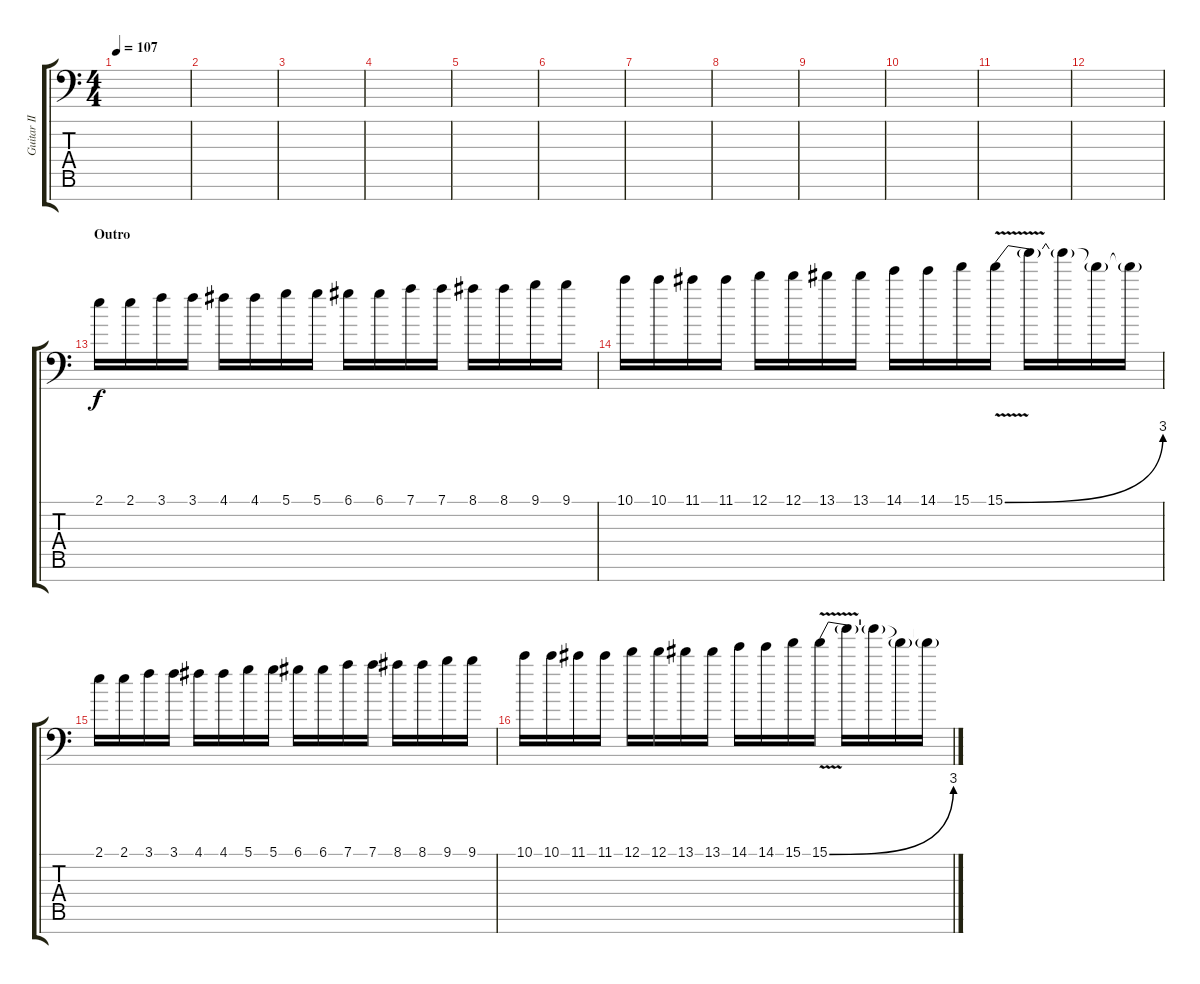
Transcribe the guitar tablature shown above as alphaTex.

\track ("Guitar II" "Guitar II") {instrument distortionguitar}
\staff {score tabs}
\tuning (D4 A3 F3 C3 G2 D2 A1) {hide}
\ts (4 4)
\tempo 107
\clef f4
\ks c
|
|
|
|
|
|
|
|
|
|
|
|
\section ("" "Outro")
2.1.16 2.1.16 3.1.16 3.1.16 4.1.16 4.1.16 5.1.16 5.1.16 6.1.16 6.1.16 7.1.16 7.1.16 8.1.16 8.1.16 9.1.16 9.1.16 |
10.1.16 10.1.16 11.1.16 11.1.16 12.1.16 12.1.16 13.1.16 13.1.16 14.1.16 14.1.16 15.1.16 15.1{be (bend 0 0 60 12) v}.16 15.1{t}.16 15.1{t}.16 15.1{t}.16 15.1{t}.16 |
2.1.16 2.1.16 3.1.16 3.1.16 4.1.16 4.1.16 5.1.16 5.1.16 6.1.16 6.1.16 7.1.16 7.1.16 8.1.16 8.1.16 9.1.16 9.1.16 |
10.1.16 10.1.16 11.1.16 11.1.16 12.1.16 12.1.16 13.1.16 13.1.16 14.1.16 14.1.16 15.1.16 15.1{be (bend 0 0 60 12) v}.16 15.1{t}.16 15.1{t}.16 15.1{t}.16 15.1{t}.16
